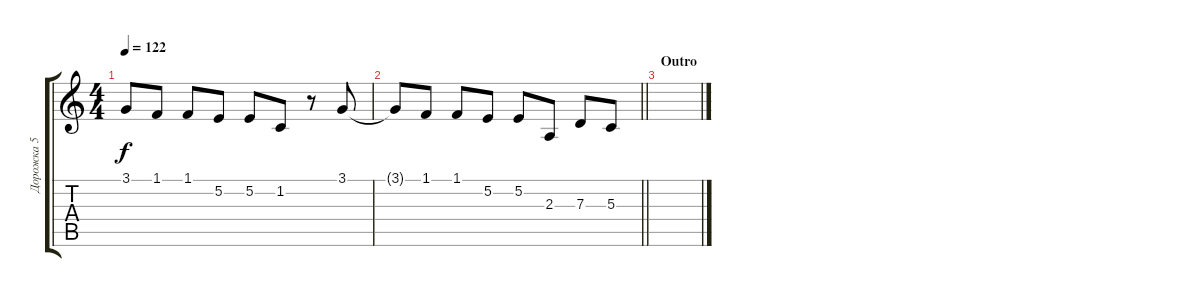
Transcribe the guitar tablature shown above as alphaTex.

\track ("Дорожка 5" "Дорожка 5") {instrument altosax}
\staff {score tabs}
\tuning (E4 B3 G3 D3 A2 E2) {hide}
\ts (4 4)
\tempo 122
\clef g2
\ks c
3.1{t}.8{dy f} 1.1.8 1.1.8 5.2.8 5.2.8 1.2.8 r.8 3.1.8 |
\barLineRight lightlight
3.1{t}.8 1.1.8 1.1.8 5.2.8 5.2.8 2.3.8 7.3.8 5.3.8 |
\section ("" "Outro")
